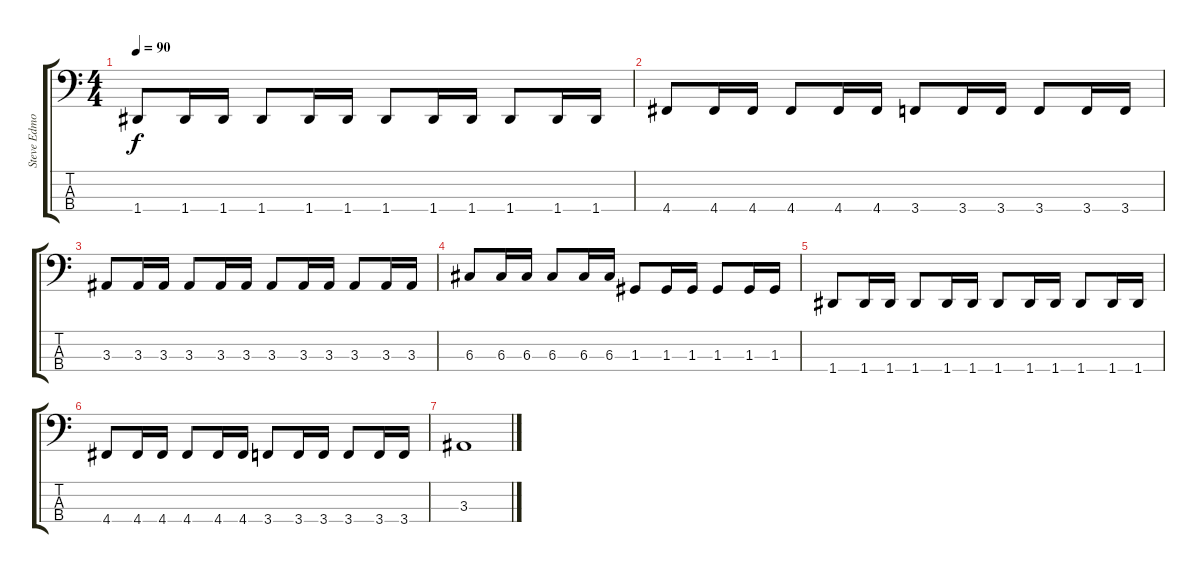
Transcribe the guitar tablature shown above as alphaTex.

\track ("Steve Edmondson" "Steve Edmo") {instrument electricbassfinger}
\staff {score tabs}
\tuning (F2 C2 G1 D1) {hide}
\ts (4 4)
\tempo 90
\clef f4
\ks c
1.4.8{dy f} 1.4.16 1.4.16 1.4.8 1.4.16 1.4.16 1.4.8 1.4.16 1.4.16 1.4.8 1.4.16 1.4.16 |
4.4.8 4.4.16 4.4.16 4.4.8 4.4.16 4.4.16 3.4.8 3.4.16 3.4.16 3.4.8 3.4.16 3.4.16 |
3.3.8 3.3.16 3.3.16 3.3.8 3.3.16 3.3.16 3.3.8 3.3.16 3.3.16 3.3.8 3.3.16 3.3.16 |
6.3.8 6.3.16 6.3.16 6.3.8 6.3.16 6.3.16 1.3.8 1.3.16 1.3.16 1.3.8 1.3.16 1.3.16 |
1.4.8 1.4.16 1.4.16 1.4.8 1.4.16 1.4.16 1.4.8 1.4.16 1.4.16 1.4.8 1.4.16 1.4.16 |
4.4.8 4.4.16 4.4.16 4.4.8 4.4.16 4.4.16 3.4.8 3.4.16 3.4.16 3.4.8 3.4.16 3.4.16 |
3.3.1{volume 2}
